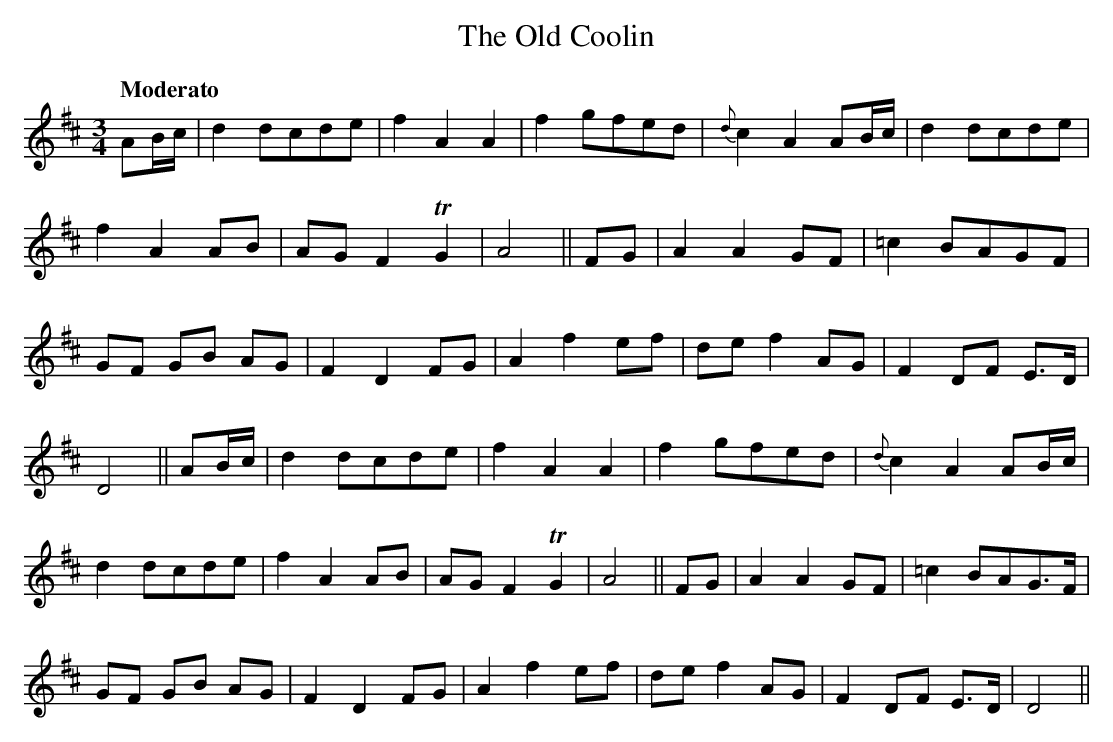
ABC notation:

X:1
T:Old Coolin, The
M:3/4
L:1/8
Q:"Moderato"
K:D
AB/c/ | d2 dcde | f2A2A2 | f2 gfed | {d}c2 A2 AB/c/ | d2 dcde |
f2A2 AB | AG F2 TG2 | A4 || FG | A2A2 GF | =c2 BAGF |
GF GB AG | F2D2 FG | A2f2 ef | de f2 AG | F2 DF E>D |
D4 || AB/c/ | d2 dcde | f2A2A2 | f2 gfed | {d}c2A2 AB/c/ |
d2 dcde | f2 A2 AB | AG F2 TG2 | A4 || FG | A2A2 GF |=c2 BAG>F |
GF GB AG | F2D2 FG | A2f2 ef | de f2 AG | F2DF E>D | D4 ||
